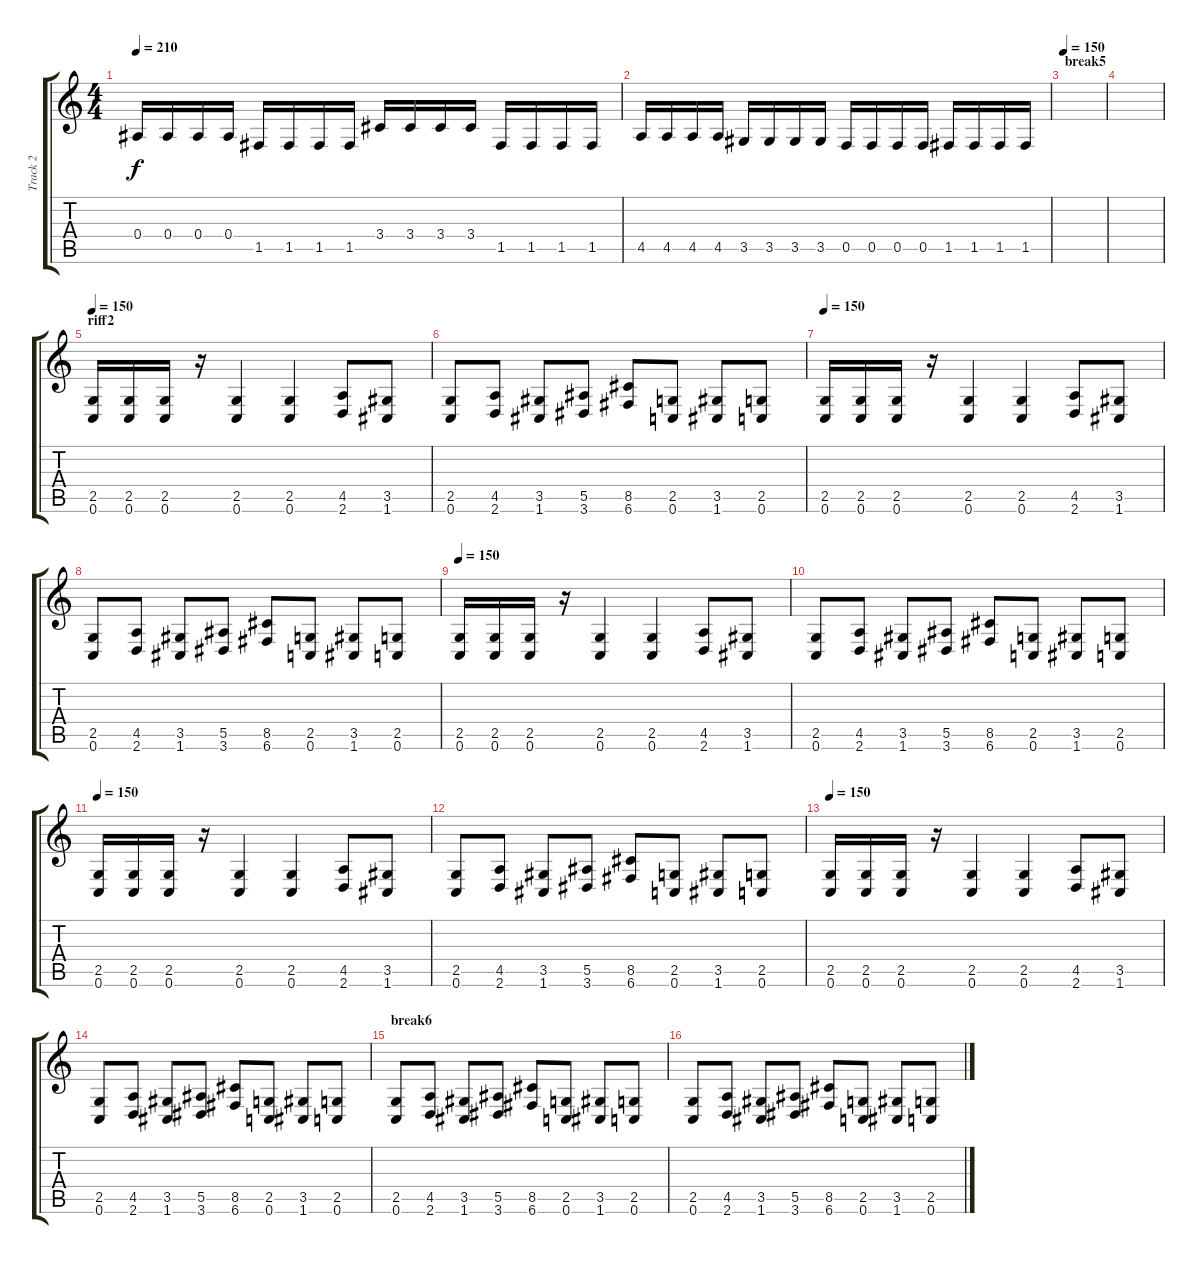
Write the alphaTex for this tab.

\track ("Track 2" "Track 2") {instrument overdrivenguitar}
\staff {score tabs}
\tuning (C4 G3 Eb3 Bb2 F2 C2) {hide}
\ts (4 4)
\tempo 210
\clef g2
\ks c
0.4.16{dy f} 0.4.16 0.4.16 0.4.16 1.5.16 1.5.16 1.5.16 1.5.16 3.4.16 3.4.16 3.4.16 3.4.16 1.5.16 1.5.16 1.5.16 1.5.16 |
4.5.16 4.5.16 4.5.16 4.5.16 3.5.16 3.5.16 3.5.16 3.5.16 0.5.16 0.5.16 0.5.16 0.5.16 1.5.16 1.5.16 1.5.16 1.5.16 |
\section ("" "break5")
\tempo 150
|
|
\section ("" "riff2")
\tempo 150
(2.5 0.6).16 (2.5 0.6).16 (2.5 0.6).16 r.16 (2.5 0.6).4 (2.5 0.6).4 (4.5 2.6).8 (3.5 1.6).8 |
(2.5 0.6).8 (4.5 2.6).8 (3.5 1.6).8 (5.5 3.6).8 (8.5 6.6).8 (2.5 0.6).8 (3.5 1.6).8 (2.5 0.6).8 |
\tempo 150
(2.5 0.6).16 (2.5 0.6).16 (2.5 0.6).16 r.16 (2.5 0.6).4 (2.5 0.6).4 (4.5 2.6).8 (3.5 1.6).8 |
(2.5 0.6).8 (4.5 2.6).8 (3.5 1.6).8 (5.5 3.6).8 (8.5 6.6).8 (2.5 0.6).8 (3.5 1.6).8 (2.5 0.6).8 |
\tempo 150
(2.5 0.6).16 (2.5 0.6).16 (2.5 0.6).16 r.16 (2.5 0.6).4 (2.5 0.6).4 (4.5 2.6).8 (3.5 1.6).8 |
(2.5 0.6).8 (4.5 2.6).8 (3.5 1.6).8 (5.5 3.6).8 (8.5 6.6).8 (2.5 0.6).8 (3.5 1.6).8 (2.5 0.6).8 |
\tempo 150
(2.5 0.6).16 (2.5 0.6).16 (2.5 0.6).16 r.16 (2.5 0.6).4 (2.5 0.6).4 (4.5 2.6).8 (3.5 1.6).8 |
(2.5 0.6).8 (4.5 2.6).8 (3.5 1.6).8 (5.5 3.6).8 (8.5 6.6).8 (2.5 0.6).8 (3.5 1.6).8 (2.5 0.6).8 |
\tempo 150
(2.5 0.6).16 (2.5 0.6).16 (2.5 0.6).16 r.16 (2.5 0.6).4 (2.5 0.6).4 (4.5 2.6).8 (3.5 1.6).8 |
(2.5 0.6).8 (4.5 2.6).8 (3.5 1.6).8 (5.5 3.6).8 (8.5 6.6).8 (2.5 0.6).8 (3.5 1.6).8 (2.5 0.6).8 |
\section ("" "break6")
(2.5 0.6).8 (4.5 2.6).8 (3.5 1.6).8 (5.5 3.6).8 (8.5 6.6).8 (2.5 0.6).8 (3.5 1.6).8 (2.5 0.6).8 |
(2.5 0.6).8 (4.5 2.6).8 (3.5 1.6).8 (5.5 3.6).8 (8.5 6.6).8 (2.5 0.6).8 (3.5 1.6).8 (2.5 0.6).8
